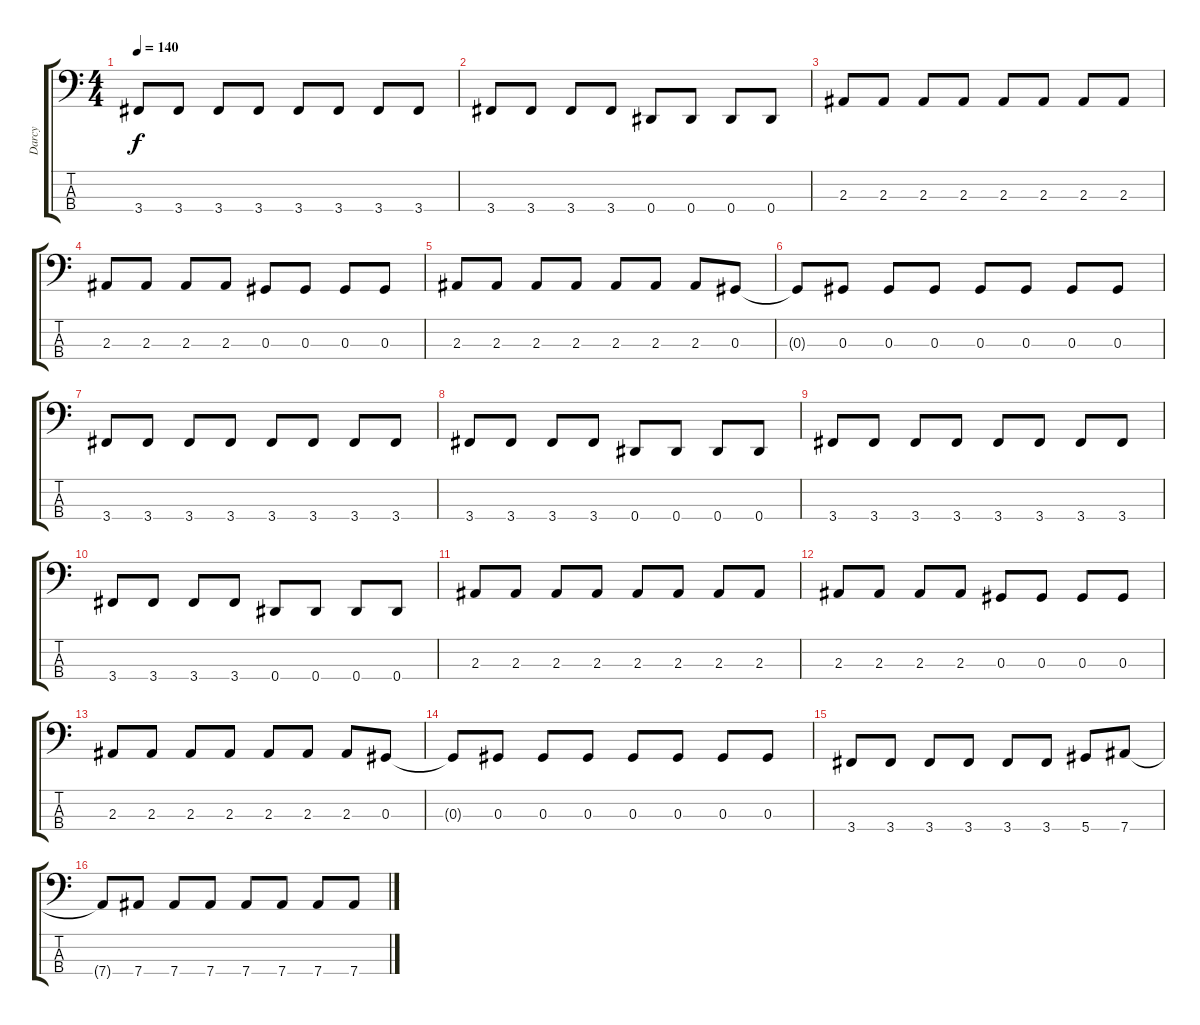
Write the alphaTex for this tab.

\track ("Darcy " "Darcy ") {instrument electricbassfinger}
\staff {score tabs}
\tuning (Gb2 Db2 Ab1 Eb1) {hide}
\ts (4 4)
\tempo 140
\clef f4
\ks c
3.4.8{dy f} 3.4.8 3.4.8 3.4.8 3.4.8 3.4.8 3.4.8 3.4.8 |
3.4.8 3.4.8 3.4.8 3.4.8 0.4.8 0.4.8 0.4.8 0.4.8 |
2.3.8 2.3.8 2.3.8 2.3.8 2.3.8 2.3.8 2.3.8 2.3.8 |
2.3.8 2.3.8 2.3.8 2.3.8 0.3.8 0.3.8 0.3.8 0.3.8 |
2.3.8 2.3.8 2.3.8 2.3.8 2.3.8 2.3.8 2.3.8 0.3.8 |
0.3{t}.8 0.3.8 0.3.8 0.3.8 0.3.8 0.3.8 0.3.8 0.3.8 |
3.4.8 3.4.8 3.4.8 3.4.8 3.4.8 3.4.8 3.4.8 3.4.8 |
3.4.8 3.4.8 3.4.8 3.4.8 0.4.8 0.4.8 0.4.8 0.4.8 |
3.4.8 3.4.8 3.4.8 3.4.8 3.4.8 3.4.8 3.4.8 3.4.8 |
3.4.8 3.4.8 3.4.8 3.4.8 0.4.8 0.4.8 0.4.8 0.4.8 |
2.3.8 2.3.8 2.3.8 2.3.8 2.3.8 2.3.8 2.3.8 2.3.8 |
2.3.8 2.3.8 2.3.8 2.3.8 0.3.8 0.3.8 0.3.8 0.3.8 |
2.3.8 2.3.8 2.3.8 2.3.8 2.3.8 2.3.8 2.3.8 0.3.8 |
0.3{t}.8 0.3.8 0.3.8 0.3.8 0.3.8 0.3.8 0.3.8 0.3.8 |
3.4.8 3.4.8 3.4.8 3.4.8 3.4.8 3.4.8 5.4.8 7.4.8 |
7.4{t}.8 7.4.8 7.4.8 7.4.8 7.4.8 7.4.8 7.4.8 7.4.8
